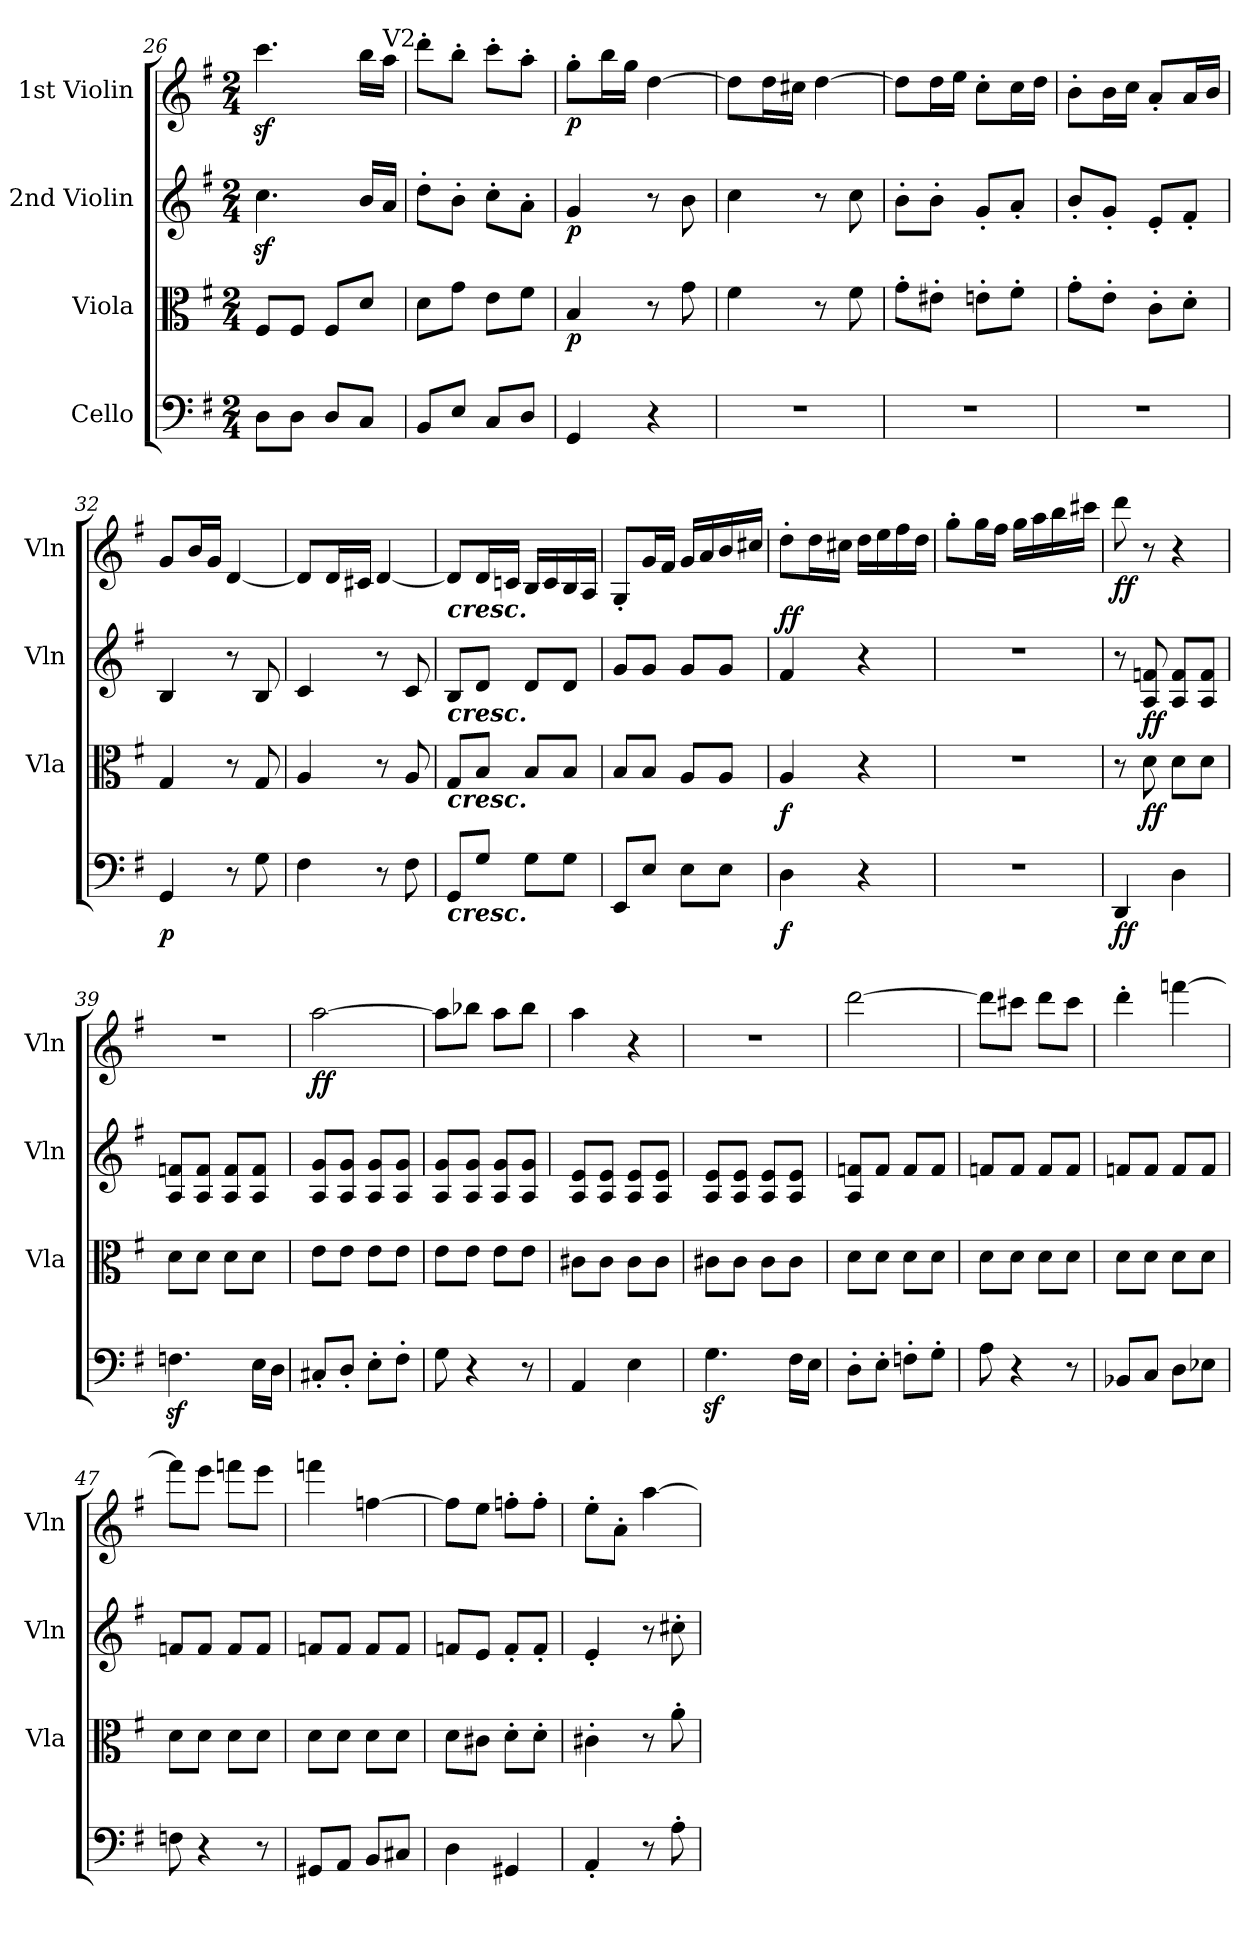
**kern	**dynam	**kern	**dynam	**kern	**dynam	**kern	**dynam
*part4	*part4	*part3	*part3	*part2	*part2	*part1	*part1
*staff4	*staff4	*staff3	*staff3	*staff2	*staff2	*staff1	*staff1
*I"Cello	*	*I"Viola	*	*I"2nd Violin	*	*I"1st Violin	*
*	*	*I'Vla	*	*I'Vln	*	*I'Vln	*
*clefF4	*	*clefC3	*	*clefG2	*	*clefG2	*
*k[f#]	*	*k[f#]	*	*k[f#]	*	*k[f#]	*
*G:	*	*G:	*	*G:	*	*G:	*
*M2/4	*	*M2/4	*	*M2/4	*	*M2/4	*
=26	=26	=26	=26	=26	=26	=26	=26
8D\L	.	8F#/L	.	4.ccz<\	.	4.cccz<\	.
8D\J	.	8F#/J	.	.	.	.	.
8D/L	.	8F#/L	.	.	.	.	.
8C/J	.	8d/J	.	16b/LL	.	16bb\LL	.
!	!	!	!	!	!	!LO:TX:a:t=V2	!
.	.	.	.	16a/JJ	.	16aa\JJ	.
=27	=27	=27	=27	=27	=27	=27	=27
8BB/L	.	8d\L	.	8dd'\L	.	8ddd'\L	.
8E/J	.	8g\J	.	8b'\J	.	8bb'\J	.
8C/L	.	8e\L	.	8cc'\L	.	8ccc'\L	.
8D/J	.	8f#\J	.	8a'\J	.	8aa'\J	.
=28	=28	=28	=28	=28	=28	=28	=28
!	!	!	!LO:DY:b	!	!LO:DY:b	!	!LO:DY:b
4GG/	.	4B/	p	4g/	p	8gg'\L	p
.	.	.	.	.	.	16bb\L	.
.	.	.	.	.	.	16gg\JJ	.
4r	.	8r	.	8r	.	[4dd\	.
.	.	8g\	.	8b\	.	.	.
=29	=29	=29	=29	=29	=29	=29	=29
2r	.	4f#\	.	4cc\	.	8dd\L]	.
.	.	.	.	.	.	16dd\L	.
.	.	.	.	.	.	16cc#X\JJ	.
.	.	8r	.	8r	.	[4dd\	.
.	.	8f#\	.	8cc\	.	.	.
!!LO:PB:g=z
=30	=30	=30	=30	=30	=30	=30	=30
2r	.	8g'\L	.	8b'\L	.	8dd\L]	.
.	.	8e#X'\J	.	8b'\J	.	16dd\L	.
.	.	.	.	.	.	16ee\JJ	.
.	.	8en'\L	.	8g'/L	.	8cc'\L	.
.	.	8f#'\J	.	8a'/J	.	16cc\L	.
.	.	.	.	.	.	16dd\JJ	.
=31	=31	=31	=31	=31	=31	=31	=31
2r	.	8g'\L	.	8b'/L	.	8b'\L	.
.	.	8e'\J	.	8g'/J	.	16b\L	.
.	.	.	.	.	.	16cc\JJ	.
.	.	8c'\L	.	8e'/L	.	8a'/L	.
.	.	8d'\J	.	8f#'/J	.	16a/L	.
.	.	.	.	.	.	16b/JJ	.
=32	=32	=32	=32	=32	=32	=32	=32
!	!LO:DY:b	!	!	!	!	!	!
4GG/	p	4G/	.	4B/	.	8g/L	.
.	.	.	.	.	.	16b/L	.
.	.	.	.	.	.	16g/JJ	.
8r	.	8r	.	8r	.	[4d/	.
8G\	.	8G/	.	8B/	.	.	.
=33	=33	=33	=33	=33	=33	=33	=33
4F#\	.	4A/	.	4c/	.	8d/L]	.
.	.	.	.	.	.	16d/L	.
.	.	.	.	.	.	16c#X/JJ	.
8r	.	8r	.	8r	.	[4d/	.
8F#\	.	8A/	.	8c/	.	.	.
=34	=34	=34	=34	=34	=34	=34	=34
!	!	!	!	!	!	!LO:TX:b:Bi:t=cresc.	!
!	!	!	!	!LO:TX:b:Bi:t=cresc.	!	!	!
!	!	!LO:TX:b:Bi:t=cresc.	!	!	!	!	!
!LO:TX:b:Bi:t=cresc.	!	!	!	!	!	!	!
8GG/L	.	8G/L	.	8B/L	.	8d/L]	.
8G/J	.	8B/J	.	8d/J	.	16d/L	.
.	.	.	.	.	.	16cn/JJ	.
8G\L	.	8B/L	.	8d/L	.	16B/LL	.
.	.	.	.	.	.	16c/	.
8G\J	.	8B/J	.	8d/J	.	16B/	.
.	.	.	.	.	.	16A/JJ	.
!!LO:LB:g=z
=35	=35	=35	=35	=35	=35	=35	=35
8EE/L	.	8B/L	.	8g/L	.	8G'/L	.
8E/J	.	8B/J	.	8g/J	.	16g/L	.
.	.	.	.	.	.	16f#/JJ	.
8E\L	.	8A/L	.	8g/L	.	16g/LL	.
.	.	.	.	.	.	16a/	.
8E\J	.	8A/J	.	8g/J	.	16b/	.
.	.	.	.	.	.	16cc#X/JJ	.
!!LO:PB:g=z
=36	=36	=36	=36	=36	=36	=36	=36
!	!LO:DY:b	!	!LO:DY:b	!	!LO:DY:b	!	!
!	!	!	!	!	!LO:DY:n=1:a	!	!
4D\	f	4A/	f	4f#/	f f	8dd'\L	.
.	.	.	.	.	.	16dd\L	.
.	.	.	.	.	.	16cc#X\JJ	.
4r	.	4r	.	4r	.	16dd\LL	.
.	.	.	.	.	.	16ee\	.
.	.	.	.	.	.	16ff#\	.
.	.	.	.	.	.	16dd\JJ	.
=37	=37	=37	=37	=37	=37	=37	=37
2r	.	2r	.	2r	.	8gg'\L	.
.	.	.	.	.	.	16gg\L	.
.	.	.	.	.	.	16ff#\JJ	.
.	.	.	.	.	.	16gg\LL	.
.	.	.	.	.	.	16aa\	.
.	.	.	.	.	.	16bb\	.
.	.	.	.	.	.	16ccc#X\JJ	.
=38	=38	=38	=38	=38	=38	=38	=38
!	!LO:DY:b	!	!	!	!	!	!LO:DY:b
4DD/	ff	8r	.	8r	.	8ddd\	ff
!	!	!	!LO:DY:b	!	!LO:DY:b	!	!
.	.	8d\	ff	8A/ 8fn/	ff	8r	.
4D\	.	8d\L	.	8A/ 8f/L	.	4r	.
.	.	8d\J	.	8A/ 8f/J	.	.	.
=39	=39	=39	=39	=39	=39	=39	=39
4.Fnz<\	.	8d\L	.	8A/ 8fn/L	.	2r	.
.	.	8d\J	.	8A/ 8f/J	.	.	.
.	.	8d\L	.	8A/ 8f/L	.	.	.
16E\LL	.	8d\J	.	8A/ 8f/J	.	.	.
16D\JJ	.	.	.	.	.	.	.
=40	=40	=40	=40	=40	=40	=40	=40
!	!	!	!	!	!	!	!LO:DY:b
8C#X'/L	.	8e\L	.	8A/ 8g/L	.	[2aa\	ff
8D'/J	.	8e\J	.	8A/ 8g/J	.	.	.
8E'\L	.	8e\L	.	8A/ 8g/L	.	.	.
8F#'\J	.	8e\J	.	8A/ 8g/J	.	.	.
!!LO:LB:g=z
=41	=41	=41	=41	=41	=41	=41	=41
8G\	.	8e\L	.	8A/ 8g/L	.	8aa\L]	.
4r	.	8e\J	.	8A/ 8g/J	.	8bb-X\J	.
.	.	8e\L	.	8A/ 8g/L	.	8aa\L	.
8r	.	8e\J	.	8A/ 8g/J	.	8bb-\J	.
!!LO:PB:g=z
=42	=42	=42	=42	=42	=42	=42	=42
4AA/	.	8c#X\L	.	8A/ 8e/L	.	4aa\	.
.	.	8c#\J	.	8A/ 8e/J	.	.	.
4E\	.	8c#\L	.	8A/ 8e/L	.	4r	.
.	.	8c#\J	.	8A/ 8e/J	.	.	.
=43	=43	=43	=43	=43	=43	=43	=43
4.Gz<\	.	8c#X\L	.	8A/ 8e/L	.	2r	.
.	.	8c#\J	.	8A/ 8e/J	.	.	.
.	.	8c#\L	.	8A/ 8e/L	.	.	.
16F#\LL	.	8c#\J	.	8A/ 8e/J	.	.	.
16E\JJ	.	.	.	.	.	.	.
=44	=44	=44	=44	=44	=44	=44	=44
8D'\L	.	8d\L	.	8A/ 8fn/L	.	[2ddd\	.
8E'\J	.	8d\J	.	8f/J	.	.	.
8Fn'\L	.	8d\L	.	8f/L	.	.	.
8G'\J	.	8d\J	.	8f/J	.	.	.
=45	=45	=45	=45	=45	=45	=45	=45
8A\	.	8d\L	.	8fn/L	.	8ddd\L]	.
4r	.	8d\J	.	8f/J	.	8ccc#X\J	.
.	.	8d\L	.	8f/L	.	8ddd\L	.
8r	.	8d\J	.	8f/J	.	8ccc#\J	.
=46	=46	=46	=46	=46	=46	=46	=46
8BB-X/L	.	8d\L	.	8fn/L	.	4ddd'\	.
8C/J	.	8d\J	.	8f/J	.	.	.
8D\L	.	8d\L	.	8f/L	.	[4fffn\	.
8E-X\J	.	8d\J	.	8f/J	.	.	.
=47	=47	=47	=47	=47	=47	=47	=47
8Fn\	.	8d\L	.	8fn/L	.	8fff\L]	.
4r	.	8d\J	.	8f/J	.	8eee\J	.
.	.	8d\L	.	8f/L	.	8fffn\L	.
8r	.	8d\J	.	8f/J	.	8eee\J	.
!!LO:PB:g=z
=48	=48	=48	=48	=48	=48	=48	=48
8GG#X/L	.	8d\L	.	8fn/L	.	4fffn\	.
8AA/J	.	8d\J	.	8f/J	.	.	.
8BB/L	.	8d\L	.	8f/L	.	[4ffn\	.
8C#X/J	.	8d\J	.	8f/J	.	.	.
=49	=49	=49	=49	=49	=49	=49	=49
4D\	.	8d\L	.	8fn/L	.	8ff\L]	.
.	.	8c#X\J	.	8e/J	.	8ee\J	.
4GG#X/	.	8d'\L	.	8f'/L	.	8ffn'\L	.
.	.	8d'\J	.	8f'/J	.	8ff'\J	.
=50	=50	=50	=50	=50	=50	=50	=50
4AA'/	.	4c#X'\	.	4e'/	.	8ee'\L	.
.	.	.	.	.	.	8a'\J	.
8r	.	8r	.	8r	.	[4aa\	.
8A'\	.	8a'\	.	8cc#X'\	.	.	.
=	=	=	=	=	=	=	=
*-	*-	*-	*-	*-	*-	*-	*-
